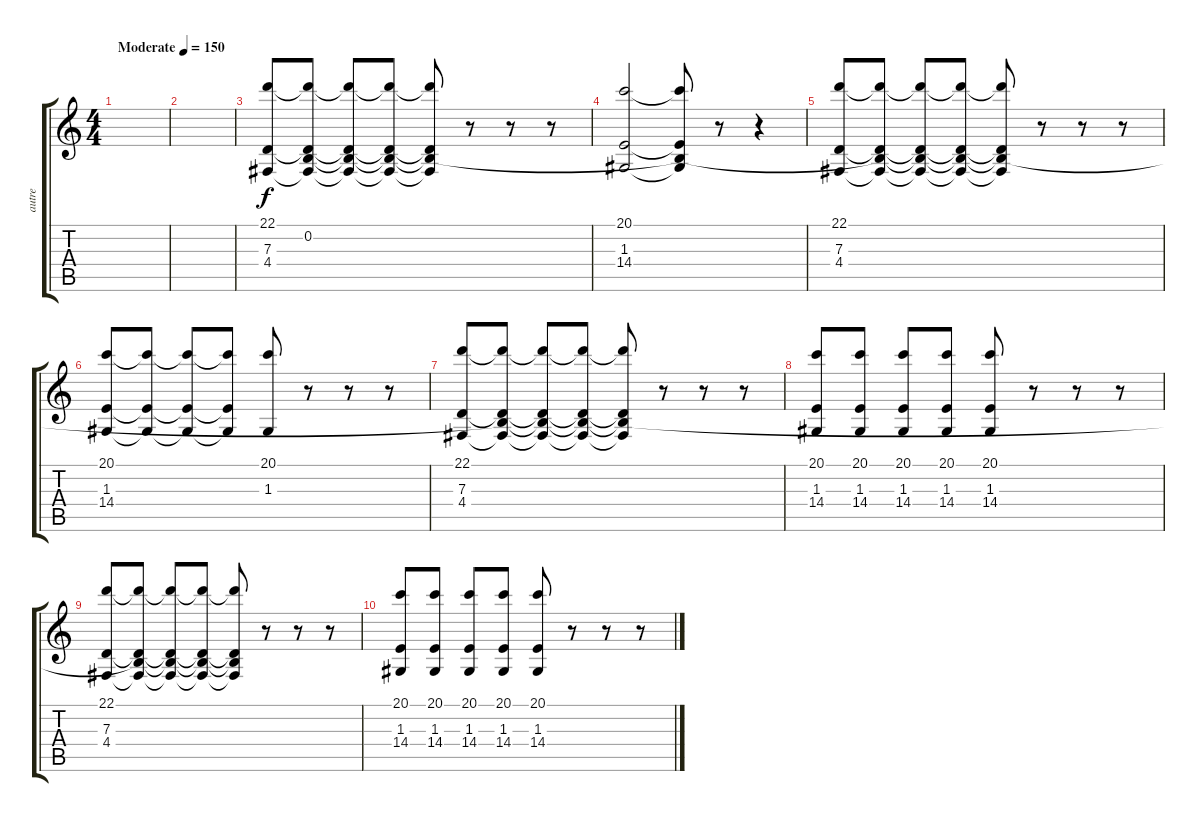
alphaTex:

\track ("autre" "autre") {instrument churchorgan}
\staff {score tabs}
\tuning (E4 B3 G3 D3 A2 E2) {hide}
\ts (4 4)
\tempo (150 "Moderate")
\clef g2
\ks c
|
|
(22.1 7.3 4.4).8 (22.1{t} 0.2 7.3{t} 4.4{t}).8 (22.1{t} 0.2{t} 7.3{t} 4.4{t}).8 (22.1{t} 0.2{t} 7.3{t} 4.4{t}).8 (22.1{t} 0.2{t} 7.3{t} 4.4{t}).8 r.8 r.8 r.8 |
(20.1 1.3 14.4).2 (20.1{t} 0.2{t} 1.3{t} 14.4{t}).8 r.8 r.4 |
(22.1 7.3 4.4).8 (22.1{t} 0.2{t} 7.3{t} 4.4{t}).8 (22.1{t} 0.2{t} 7.3{t} 4.4{t}).8 (22.1{t} 0.2{t} 7.3{t} 4.4{t}).8 (22.1{t} 0.2{t} 7.3{t} 4.4{t}).8 r.8 r.8 r.8 |
(20.1 1.3 14.4).8 (20.1{t} 1.3{t} 14.4{t}).8 (20.1{t} 1.3{t} 14.4{t}).8 (20.1{t} 1.3{t} 14.4{t}).8 (20.1 1.3).8 r.8 r.8 r.8 |
(22.1 7.3 4.4).8 (22.1{t} 0.2{t} 7.3{t} 4.4{t}).8 (22.1{t} 0.2{t} 7.3{t} 4.4{t}).8 (22.1{t} 0.2{t} 7.3{t} 4.4{t}).8 (22.1{t} 0.2{t} 7.3{t} 4.4{t}).8 r.8 r.8 r.8 |
(20.1 1.3 14.4).8 (20.1 1.3 14.4).8 (20.1 1.3 14.4).8 (20.1 1.3 14.4).8 (20.1 1.3 14.4).8 r.8 r.8 r.8 |
(22.1 7.3 4.4).8 (22.1{t} 0.2{t} 7.3{t} 4.4{t}).8 (22.1{t} 0.2{t} 7.3{t} 4.4{t}).8 (22.1{t} 0.2{t} 7.3{t} 4.4{t}).8 (22.1{t} 0.2{t} 7.3{t} 4.4{t}).8 r.8 r.8 r.8 |
(20.1 1.3 14.4).8 (20.1 1.3 14.4).8 (20.1 1.3 14.4).8 (20.1 1.3 14.4).8 (20.1 1.3 14.4).8 r.8 r.8 r.8
